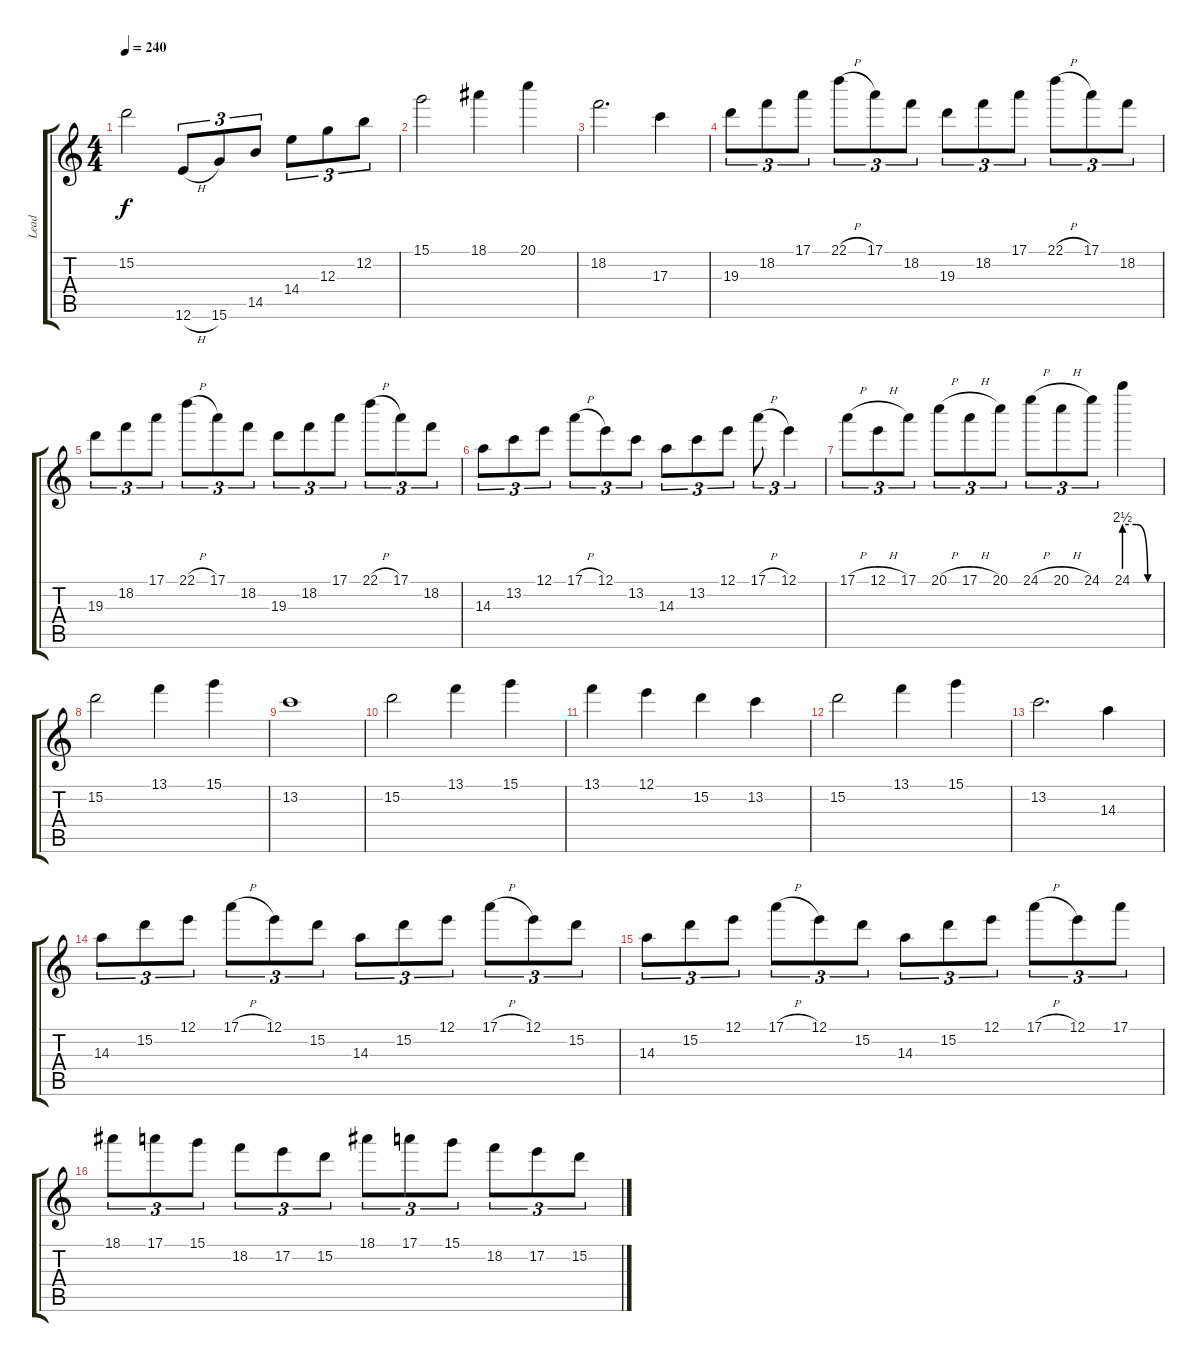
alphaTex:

\track ("Lead" "Lead") {instrument distortionguitar}
\staff {score tabs}
\tuning (E4 B3 G3 D3 A2 E2) {hide}
\ts (4 4)
\tempo 240
\clef g2
\ks c
15.2.2{dy f} 12.6{h}.8{tu (3 2)} 15.6.8{tu (3 2)} 14.5.8{tu (3 2)} 14.4.8{tu (3 2)} 12.3.8{tu (3 2)} 12.2.8{tu (3 2)} |
15.1.2 18.1.4 20.1.4 |
18.2.2{d} 17.3.4 |
19.3.8{tu (3 2)} 18.2.8{tu (3 2)} 17.1.8{tu (3 2)} 22.1{h}.8{tu (3 2)} 17.1.8{tu (3 2)} 18.2.8{tu (3 2)} 19.3.8{tu (3 2)} 18.2.8{tu (3 2)} 17.1.8{tu (3 2)} 22.1{h}.8{tu (3 2)} 17.1.8{tu (3 2)} 18.2.8{tu (3 2)} |
19.3.8{tu (3 2)} 18.2.8{tu (3 2)} 17.1.8{tu (3 2)} 22.1{h}.8{tu (3 2)} 17.1.8{tu (3 2)} 18.2.8{tu (3 2)} 19.3.8{tu (3 2)} 18.2.8{tu (3 2)} 17.1.8{tu (3 2)} 22.1{h}.8{tu (3 2)} 17.1.8{tu (3 2)} 18.2.8{tu (3 2)} |
14.3.8{tu (3 2)} 13.2.8{tu (3 2)} 12.1.8{tu (3 2)} 17.1{h}.8{tu (3 2)} 12.1.8{tu (3 2)} 13.2.8{tu (3 2)} 14.3.8{tu (3 2)} 13.2.8{tu (3 2)} 12.1.8{tu (3 2)} 17.1{h}.8{tu (3 2)} 12.1.4{tu (3 2)} |
17.1{h}.8{tu (3 2)} 12.1{h}.8{tu (3 2)} 17.1.8{tu (3 2)} 20.1{h}.8{tu (3 2)} 17.1{h}.8{tu (3 2)} 20.1.8{tu (3 2)} 24.1{h}.8{tu (3 2)} 20.1{h}.8{tu (3 2)} 24.1.8{tu (3 2)} 24.1{be (custom 0 10 20 10 40 0 60 0)}.4 |
15.2.2 13.1.4 15.1.4 |
13.2.1 |
15.2.2 13.1.4 15.1.4 |
13.1.4 12.1.4 15.2.4 13.2.4 |
15.2.2 13.1.4 15.1.4 |
13.2.2{d} 14.3.4 |
14.3.8{tu (3 2)} 15.2.8{tu (3 2)} 12.1.8{tu (3 2)} 17.1{h}.8{tu (3 2)} 12.1.8{tu (3 2)} 15.2.8{tu (3 2)} 14.3.8{tu (3 2)} 15.2.8{tu (3 2)} 12.1.8{tu (3 2)} 17.1{h}.8{tu (3 2)} 12.1.8{tu (3 2)} 15.2.8{tu (3 2)} |
14.3.8{tu (3 2)} 15.2.8{tu (3 2)} 12.1.8{tu (3 2)} 17.1{h}.8{tu (3 2)} 12.1.8{tu (3 2)} 15.2.8{tu (3 2)} 14.3.8{tu (3 2)} 15.2.8{tu (3 2)} 12.1.8{tu (3 2)} 17.1{h}.8{tu (3 2)} 12.1.8{tu (3 2)} 17.1.8{tu (3 2)} |
18.1.8{tu (3 2)} 17.1.8{tu (3 2)} 15.1.8{tu (3 2)} 18.2.8{tu (3 2)} 17.2.8{tu (3 2)} 15.2.8{tu (3 2)} 18.1.8{tu (3 2)} 17.1.8{tu (3 2)} 15.1.8{tu (3 2)} 18.2.8{tu (3 2)} 17.2.8{tu (3 2)} 15.2.8{tu (3 2)}
